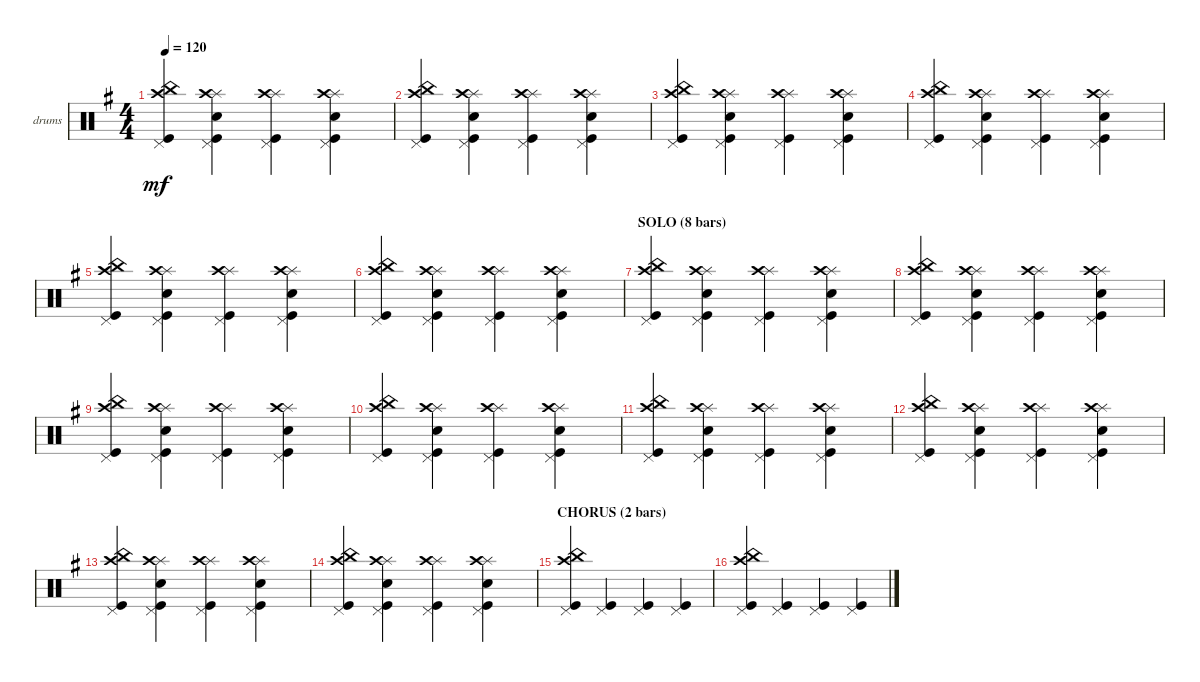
\defaultSystemsLayout 4
\bracketExtendMode groupsimilarinstruments
\firstSystemTrackNameOrientation horizontal
\otherSystemsTrackNameOrientation horizontal
\track ("drums" "drums") {instrument percussion}
\staff {score}
\articulation defaults
\ts (4 4)
\tempo 120
\clef neutral
\scale
1.07945
\ks eminor
("Kick (hit)" "China (hit)" "Crash high (hit)" "Pedal Hi-Hat (hit)").4{dy mf} ("Kick (hit)" "Pedal Hi-Hat (hit)" "Snare (hit) 2" "Splash (hit)" "Crash high (hit)").4 ("Kick (hit)" "Pedal Hi-Hat (hit)" "Splash (hit)" "Crash high (hit)").4 ("Kick (hit)" "Pedal Hi-Hat (hit)" "Snare (hit) 2" "Splash (hit)" "Crash high (hit)").4 |
\scale
0.973518 ("Kick (hit)" "China (hit)" "Crash high (hit)" "Pedal Hi-Hat (hit)").4 ("Kick (hit)" "Pedal Hi-Hat (hit)" "Snare (hit) 2" "Splash (hit)" "Crash high (hit)").4 ("Kick (hit)" "Pedal Hi-Hat (hit)" "Splash (hit)" "Crash high (hit)").4 ("Kick (hit)" "Pedal Hi-Hat (hit)" "Snare (hit) 2" "Splash (hit)" "Crash high (hit)").4 |
\scale
0.973518 ("Kick (hit)" "China (hit)" "Crash high (hit)" "Pedal Hi-Hat (hit)").4 ("Kick (hit)" "Pedal Hi-Hat (hit)" "Snare (hit) 2" "Splash (hit)" "Crash high (hit)").4 ("Kick (hit)" "Pedal Hi-Hat (hit)" "Splash (hit)" "Crash high (hit)").4 ("Kick (hit)" "Pedal Hi-Hat (hit)" "Snare (hit) 2" "Splash (hit)" "Crash high (hit)").4 |
\scale
0.973518 ("Kick (hit)" "China (hit)" "Crash high (hit)" "Pedal Hi-Hat (hit)").4 ("Kick (hit)" "Pedal Hi-Hat (hit)" "Snare (hit) 2" "Splash (hit)" "Crash high (hit)").4 ("Kick (hit)" "Pedal Hi-Hat (hit)" "Splash (hit)" "Crash high (hit)").4 ("Kick (hit)" "Pedal Hi-Hat (hit)" "Snare (hit) 2" "Splash (hit)" "Crash high (hit)").4 |
\scale
1.07945 ("Kick (hit)" "China (hit)" "Crash high (hit)" "Pedal Hi-Hat (hit)").4 ("Kick (hit)" "Pedal Hi-Hat (hit)" "Snare (hit) 2" "Splash (hit)" "Crash high (hit)").4 ("Kick (hit)" "Pedal Hi-Hat (hit)" "Splash (hit)" "Crash high (hit)").4 ("Kick (hit)" "Pedal Hi-Hat (hit)" "Snare (hit) 2" "Splash (hit)" "Crash high (hit)").4 |
\scale
0.973518 ("Kick (hit)" "China (hit)" "Crash high (hit)" "Pedal Hi-Hat (hit)").4 ("Kick (hit)" "Pedal Hi-Hat (hit)" "Snare (hit) 2" "Splash (hit)" "Crash high (hit)").4 ("Kick (hit)" "Pedal Hi-Hat (hit)" "Splash (hit)" "Crash high (hit)").4 ("Kick (hit)" "Pedal Hi-Hat (hit)" "Snare (hit) 2" "Splash (hit)" "Crash high (hit)").4 |
\section ("" "SOLO (8 bars)")
\scale
0.973518 ("Kick (hit)" "China (hit)" "Crash high (hit)" "Pedal Hi-Hat (hit)").4 ("Kick (hit)" "Pedal Hi-Hat (hit)" "Snare (hit) 2" "Splash (hit)" "Crash high (hit)").4 ("Kick (hit)" "Pedal Hi-Hat (hit)" "Splash (hit)" "Crash high (hit)").4 ("Kick (hit)" "Pedal Hi-Hat (hit)" "Snare (hit) 2" "Splash (hit)" "Crash high (hit)").4 |
\scale
0.973518 ("Kick (hit)" "China (hit)" "Crash high (hit)" "Pedal Hi-Hat (hit)").4 ("Kick (hit)" "Pedal Hi-Hat (hit)" "Snare (hit) 2" "Splash (hit)" "Crash high (hit)").4 ("Kick (hit)" "Pedal Hi-Hat (hit)" "Splash (hit)" "Crash high (hit)").4 ("Kick (hit)" "Pedal Hi-Hat (hit)" "Snare (hit) 2" "Splash (hit)" "Crash high (hit)").4 |
\scale
1.07945 ("Kick (hit)" "China (hit)" "Crash high (hit)" "Pedal Hi-Hat (hit)").4 ("Kick (hit)" "Pedal Hi-Hat (hit)" "Snare (hit) 2" "Splash (hit)" "Crash high (hit)").4 ("Kick (hit)" "Pedal Hi-Hat (hit)" "Splash (hit)" "Crash high (hit)").4 ("Kick (hit)" "Pedal Hi-Hat (hit)" "Snare (hit) 2" "Splash (hit)" "Crash high (hit)").4 |
\scale
0.973518 ("Kick (hit)" "China (hit)" "Crash high (hit)" "Pedal Hi-Hat (hit)").4 ("Kick (hit)" "Pedal Hi-Hat (hit)" "Snare (hit) 2" "Splash (hit)" "Crash high (hit)").4 ("Kick (hit)" "Pedal Hi-Hat (hit)" "Splash (hit)" "Crash high (hit)").4 ("Kick (hit)" "Pedal Hi-Hat (hit)" "Snare (hit) 2" "Splash (hit)" "Crash high (hit)").4 |
\scale
0.973518 ("Kick (hit)" "China (hit)" "Crash high (hit)" "Pedal Hi-Hat (hit)").4 ("Kick (hit)" "Pedal Hi-Hat (hit)" "Snare (hit) 2" "Splash (hit)" "Crash high (hit)").4 ("Kick (hit)" "Pedal Hi-Hat (hit)" "Splash (hit)" "Crash high (hit)").4 ("Kick (hit)" "Pedal Hi-Hat (hit)" "Snare (hit) 2" "Splash (hit)" "Crash high (hit)").4 |
\scale
0.973518 ("Kick (hit)" "China (hit)" "Crash high (hit)" "Pedal Hi-Hat (hit)").4 ("Kick (hit)" "Pedal Hi-Hat (hit)" "Snare (hit) 2" "Splash (hit)" "Crash high (hit)").4 ("Kick (hit)" "Pedal Hi-Hat (hit)" "Splash (hit)" "Crash high (hit)").4 ("Kick (hit)" "Pedal Hi-Hat (hit)" "Snare (hit) 2" "Splash (hit)" "Crash high (hit)").4 |
\scale
1.07945 ("Kick (hit)" "China (hit)" "Crash high (hit)" "Pedal Hi-Hat (hit)").4 ("Kick (hit)" "Pedal Hi-Hat (hit)" "Snare (hit) 2" "Splash (hit)" "Crash high (hit)").4 ("Kick (hit)" "Pedal Hi-Hat (hit)" "Splash (hit)" "Crash high (hit)").4 ("Kick (hit)" "Pedal Hi-Hat (hit)" "Snare (hit) 2" "Splash (hit)" "Crash high (hit)").4 |
\scale
0.973518 ("Kick (hit)" "China (hit)" "Crash high (hit)" "Pedal Hi-Hat (hit)").4 ("Kick (hit)" "Pedal Hi-Hat (hit)" "Snare (hit) 2" "Splash (hit)" "Crash high (hit)").4 ("Kick (hit)" "Pedal Hi-Hat (hit)" "Splash (hit)" "Crash high (hit)").4 ("Kick (hit)" "Pedal Hi-Hat (hit)" "Snare (hit) 2" "Splash (hit)" "Crash high (hit)").4 |
\section ("" "CHORUS (2 bars)")
\scale
0.973518 ("Kick (hit)" "China (hit)" "Crash high (hit)" "Pedal Hi-Hat (hit)").4 ("Kick (hit)" "Pedal Hi-Hat (hit)").4 ("Kick (hit)" "Pedal Hi-Hat (hit)").4 ("Kick (hit)" "Pedal Hi-Hat (hit)").4 |
\scale
0.973518 ("Kick (hit)" "China (hit)" "Crash high (hit)" "Pedal Hi-Hat (hit)").4 ("Kick (hit)" "Pedal Hi-Hat (hit)").4 ("Kick (hit)" "Pedal Hi-Hat (hit)").4 ("Kick (hit)" "Pedal Hi-Hat (hit)").4
